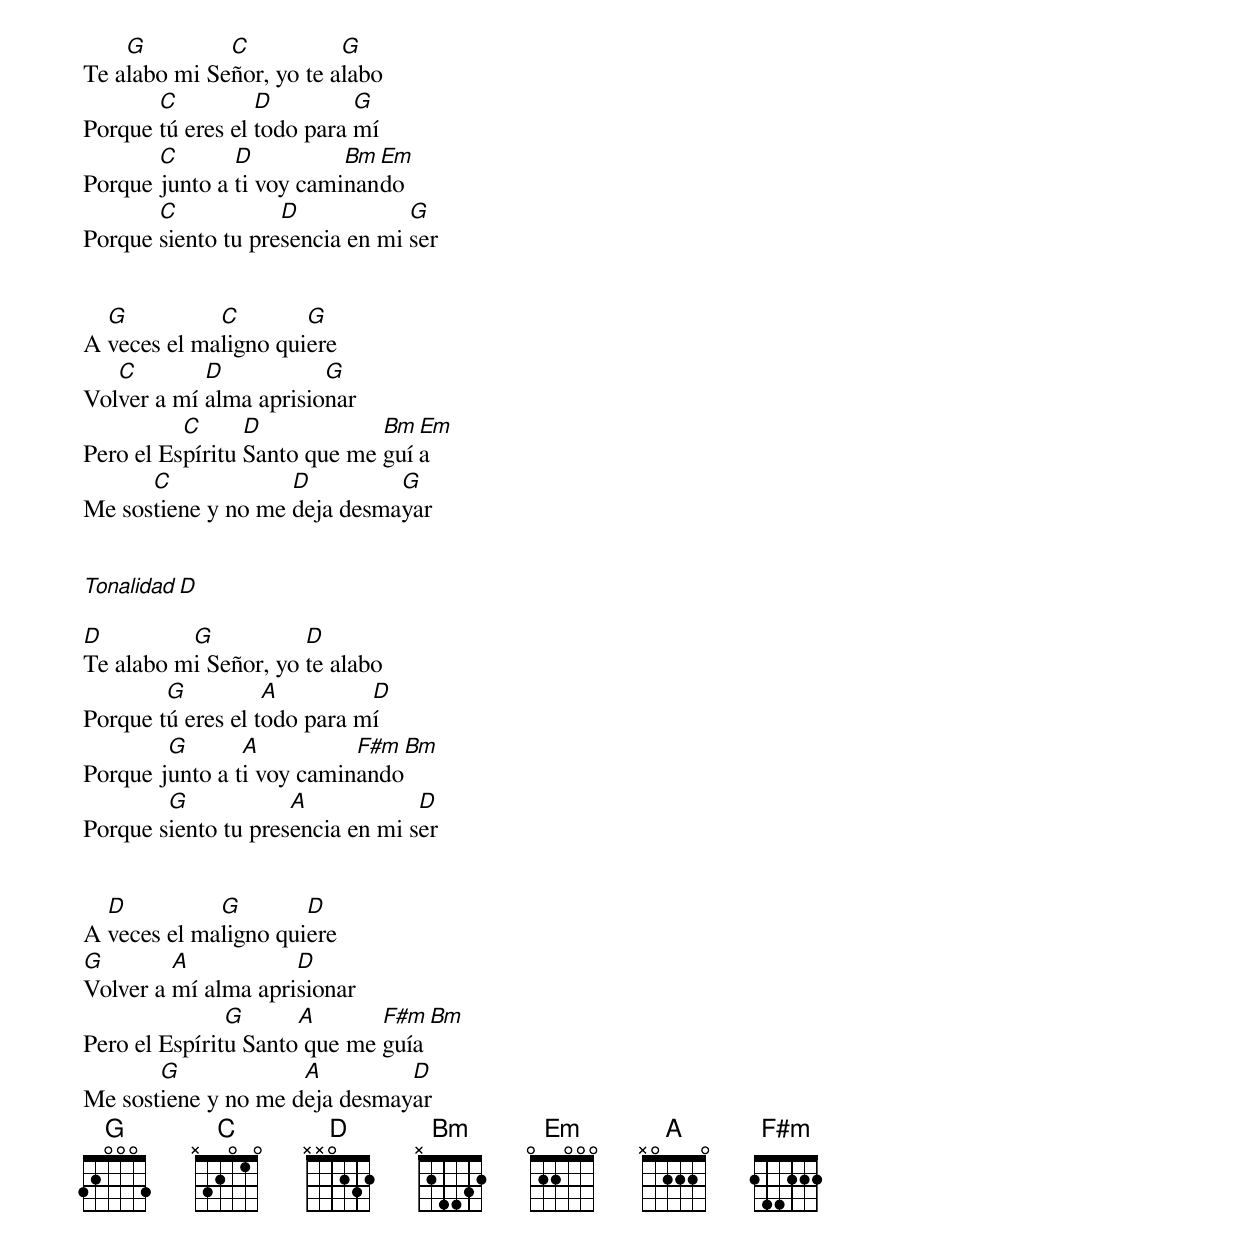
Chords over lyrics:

    G         C           G
Te alabo mi Señor, yo te alabo
       C          D         G
Porque tú eres el todo para mí
       C       D          Bm Em
Porque junto a ti voy caminando
       C            D            G
Porque siento tu presencia en mi ser


  G          C        G
A veces el maligno quiere
   C        D           G
Volver a mí alma aprisionar
          C      D            Bm Em
Pero el Espíritu Santo que me guía
      C             D         G
Me sostiene y no me deja desmayar


Tonalidad D

D         G           D
Te alabo mi Señor, yo te alabo
        G          A         D
Porque tú eres el todo para mí
        G       A          F#m Bm
Porque junto a ti voy caminando
        G            A            D
Porque siento tu presencia en mi ser


  D          G        D
A veces el maligno quiere
G        A           D
Volver a mí alma aprisionar
               G      A       F#m Bm
Pero el Espíritu Santo que me guía
       G             A         D
Me sostiene y no me deja desmayar
